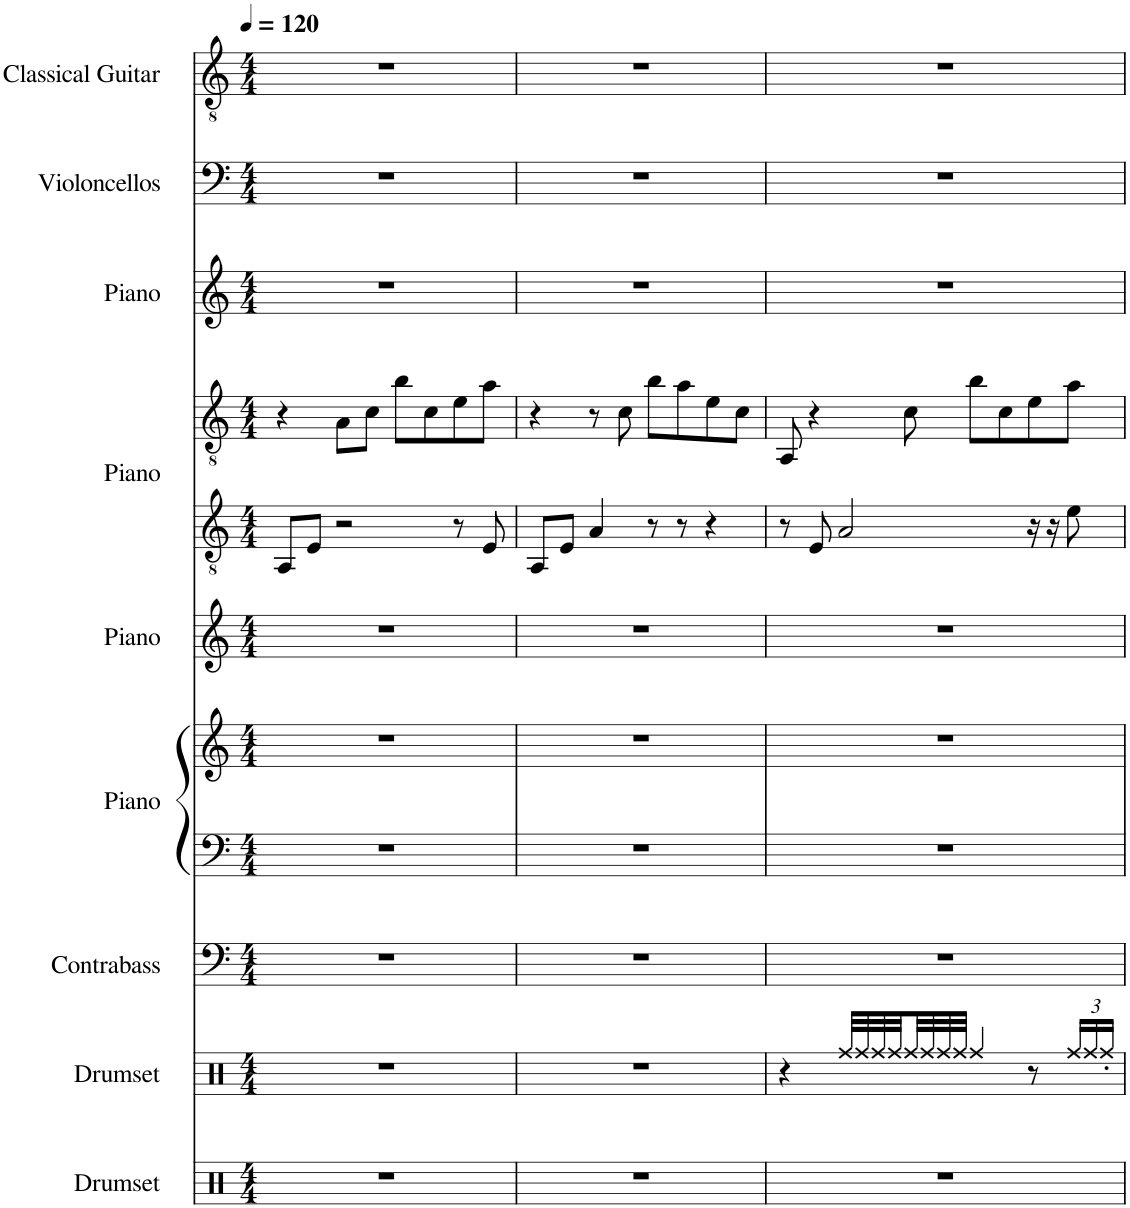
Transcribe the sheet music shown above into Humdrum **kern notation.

**kern	**kern	**kern	**kern	**kern	**kern	**kern	**kern	**kern	**kern	**kern
*part9	*part8	*part7	*part6	*part6	*part5	*part4	*part4	*part3	*part2	*part1
*staff11	*staff10	*staff9	*staff8	*staff7	*staff6	*staff5	*staff4	*staff3	*staff2	*staff1
*I"Drumset	*I"Drumset	*I"Contrabass	*I"Piano	*	*I"Piano	*I"Piano	*	*I"Piano	*I"Violoncellos	*I"Classical Guitar
*I'Drs.	*I'Drs.	*I'Cb.	*I'Pno.	*	*I'Pno.	*I'Pno.	*	*I'Pno.	*I'Vcs.	*I'Guit.
*clefX	*clefX	*clefF4	*clefF4	*clefG2	*clefG2	*clefGv2	*clefGv2	*clefG2	*clefF4	*clefGv2
*	*	*Trd7c12	*	*	*	*	*	*	*	*
*k[]	*k[]	*k[]	*k[]	*k[]	*k[]	*k[]	*k[]	*k[]	*k[]	*k[]
*M4/4	*M4/4	*M4/4	*M4/4	*M4/4	*M4/4	*M4/4	*M4/4	*M4/4	*M4/4	*M4/4
*MM120	*MM120	*MM120	*MM120	*MM120	*MM120	*MM120	*MM120	*MM120	*MM120	*MM120
=1	=1	=1	=1	=1	=1	=1	=1	=1	=1	=1
1r	1r	1r	1r	1r	1r	8AA/L	4r	1r	1r	1r
.	.	.	.	.	.	8E/J	.	.	.	.
.	.	.	.	.	.	2r	8A\L	.	.	.
.	.	.	.	.	.	.	8c\J	.	.	.
.	.	.	.	.	.	.	8b\L	.	.	.
.	.	.	.	.	.	.	8c\	.	.	.
.	.	.	.	.	.	8r	8e\	.	.	.
.	.	.	.	.	.	8E/	8a\J	.	.	.
=2	=2	=2	=2	=2	=2	=2	=2	=2	=2	=2
1r	1r	1r	1r	1r	1r	8AA/L	4r	1r	1r	1r
.	.	.	.	.	.	8E/J	.	.	.	.
.	.	.	.	.	.	4A/	8r	.	.	.
.	.	.	.	.	.	.	8c\	.	.	.
.	.	.	.	.	.	8r	8b\L	.	.	.
.	.	.	.	.	.	8r	8a\	.	.	.
.	.	.	.	.	.	4r	8e\	.	.	.
.	.	.	.	.	.	.	8c\J	.	.	.
=3	=3	=3	=3	=3	=3	=3	=3	=3	=3	=3
1r	4r	1r	1r	1r	1r	8r	8AA/	1r	1r	1r
.	.	.	.	.	.	8E/	4r	.	.	.
.	32Rff/LLL	.	.	.	.	2A/	.	.	.	.
.	32Rff/	.	.	.	.	.	.	.	.	.
.	32Rff/	.	.	.	.	.	.	.	.	.
.	32Rff/	.	.	.	.	.	.	.	.	.
.	32Rff/	.	.	.	.	.	8c\	.	.	.
.	32Rff/	.	.	.	.	.	.	.	.	.
.	32Rff/	.	.	.	.	.	.	.	.	.
.	32Rff/JJJ	.	.	.	.	.	.	.	.	.
.	4Rff/	.	.	.	.	.	8b\L	.	.	.
.	.	.	.	.	.	.	8c\	.	.	.
.	8r	.	.	.	.	16r	8e\	.	.	.
.	.	.	.	.	.	16r	.	.	.	.
*	*Xbrackettup	*	*	*	*	*	*	*	*	*
.	24Rff/LL	.	.	.	.	8e\	8a\J	.	.	.
.	24Rff/	.	.	.	.	.	.	.	.	.
.	24Rff'/JJ	.	.	.	.	.	.	.	.	.
=	=	=	=	=	=	=	=	=	=	=
*-	*-	*-	*-	*-	*-	*-	*-	*-	*-	*-
